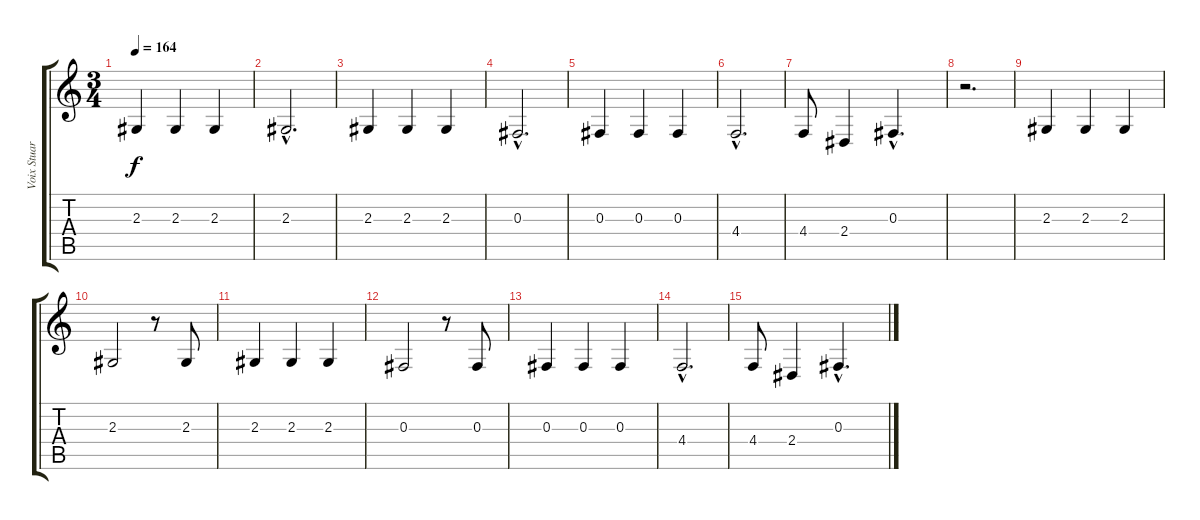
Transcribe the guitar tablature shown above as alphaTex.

\track ("Voix Stuart" "Voix Stuar") {instrument lead8bassandlead}
\staff {score tabs}
\tuning (Eb4 Bb3 Gb3 Db3 Ab2 Eb2) {hide}
\ts (3 4)
\tempo 164
\clef g2
\ks c
2.3.4{dy f} 2.3.4 2.3.4 |
2.3{hac}.2{d} |
2.3.4 2.3.4 2.3.4 |
0.3{hac}.2{d} |
0.3.4 0.3.4 0.3.4 |
4.4{hac}.2{d} |
4.4.8 2.4.4 0.3{hac}.4{d} |
r.2{d} |
2.3.4 2.3.4 2.3.4 |
2.3.2 r.8 2.3.8 |
2.3.4 2.3.4 2.3.4 |
0.3.2 r.8 0.3.8 |
0.3.4 0.3.4 0.3.4 |
4.4{hac}.2{d} |
4.4.8 2.4.4 0.3{hac}.4{d}
